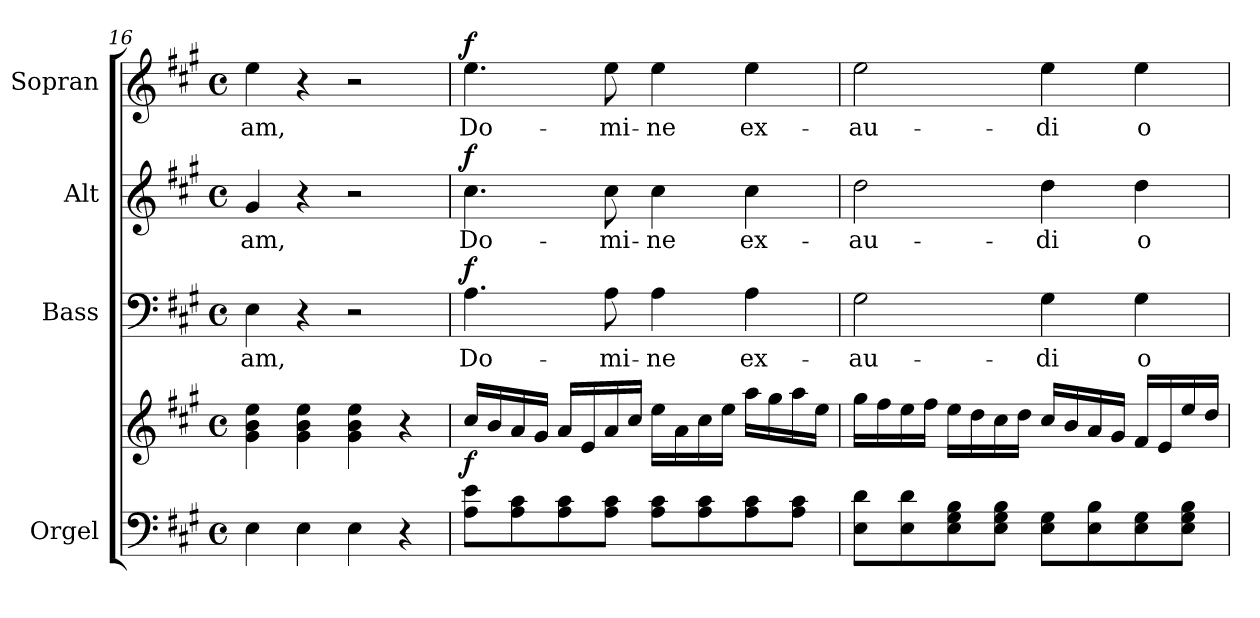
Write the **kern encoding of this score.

**kern	**kern	**dynam	**kern	**text	**dynam	**kern	**text	**dynam	**kern	**text	**dynam
*part4	*part4	*part4	*part3	*part3	*part3	*part2	*part2	*part2	*part1	*part1	*part1
*staff5	*staff4	*staff4/5	*staff3	*staff3	*staff3	*staff2	*staff2	*staff2	*staff1	*staff1	*staff1
*I"Orgel	*	*	*I"Bass	*	*	*I"Alt	*	*	*I"Sopran	*	*
*I'Org.	*	*	*I'B.	*	*	*I'A.	*	*	*I'S.	*	*
*clefF4	*clefG2	*	*clefF4	*	*	*clefG2	*	*	*clefG2	*	*
*k[f#c#g#]	*k[f#c#g#]	*	*k[f#c#g#]	*	*	*k[f#c#g#]	*	*	*k[f#c#g#]	*	*
*A:	*A:	*	*A:	*	*	*A:	*	*	*A:	*	*
*M4/4	*M4/4	*	*M4/4	*	*	*M4/4	*	*	*M4/4	*	*
*met(c)	*met(c)	*	*met(c)	*	*	*met(c)	*	*	*met(c)	*	*
=16	=16	=16	=16	=16	=16	=16	=16	=16	=16	=16	=16
!	!	!	!	!LO:LY:b	!	!	!LO:LY:b	!	!	!LO:LY:b	!
4E\	4g#\ 4b\ 4ee\	.	4E\	-am,	.	4g#/	-am,	.	4ee\	-am,	.
4E\	4g#\ 4b\ 4ee\	.	4r	.	.	4r	.	.	4r	.	.
4E\	4g#\ 4b\ 4ee\	.	2r	.	.	2r	.	.	2r	.	.
4r	4r	.	.	.	.	.	.	.	.	.	.
!!LO:PB:g=z
=17	=17	=17	=17	=17	=17	=17	=17	=17	=17	=17	=17
!	!	!LO:DY:b	!	!LO:LY:b	!LO:DY:a	!	!LO:LY:b	!LO:DY:a	!	!LO:LY:b	!LO:DY:a
8A\ 8e\L	16cc#/LL	f	4.A\	Do-	f	4.cc#\	Do-	f	4.ee\	Do-	f
.	16b/	.	.	.	.	.	.	.	.	.	.
8A\ 8c#\	16a/	.	.	.	.	.	.	.	.	.	.
.	16g#/JJ	.	.	.	.	.	.	.	.	.	.
8A\ 8c#\	16a/LL	.	.	.	.	.	.	.	.	.	.
.	16e/	.	.	.	.	.	.	.	.	.	.
!	!	!	!	!LO:LY:b	!	!	!LO:LY:b	!	!	!LO:LY:b	!
8A\ 8c#\J	16a/	.	8A\	-mi-	.	8cc#\	-mi-	.	8ee\	-mi-	.
.	16cc#/JJ	.	.	.	.	.	.	.	.	.	.
!	!	!	!	!LO:LY:b	!	!	!LO:LY:b	!	!	!LO:LY:b	!
8A\ 8c#\L	16ee\LL	.	4A\	-ne	.	4cc#\	-ne	.	4ee\	-ne	.
.	16a\	.	.	.	.	.	.	.	.	.	.
8A\ 8c#\	16cc#\	.	.	.	.	.	.	.	.	.	.
.	16ee\JJ	.	.	.	.	.	.	.	.	.	.
!	!	!	!	!LO:LY:b	!	!	!LO:LY:b	!	!	!LO:LY:b	!
8A\ 8c#\	16aa\LL	.	4A\	ex-	.	4cc#\	ex-	.	4ee\	ex-	.
.	16gg#\	.	.	.	.	.	.	.	.	.	.
8A\ 8c#\J	16aa\	.	.	.	.	.	.	.	.	.	.
.	16ee\JJ	.	.	.	.	.	.	.	.	.	.
=18	=18	=18	=18	=18	=18	=18	=18	=18	=18	=18	=18
!	!	!	!	!LO:LY:b	!	!	!LO:LY:b	!	!	!LO:LY:b	!
8E\ 8d\L	16gg#\LL	.	2G#\	-au-	.	2dd\	-au-	.	2ee\	-au-	.
.	16ff#\	.	.	.	.	.	.	.	.	.	.
8E\ 8d\	16ee\	.	.	.	.	.	.	.	.	.	.
.	16ff#\JJ	.	.	.	.	.	.	.	.	.	.
8E\ 8G#\ 8B\	16ee\LL	.	.	.	.	.	.	.	.	.	.
.	16dd\	.	.	.	.	.	.	.	.	.	.
8E\ 8G#\ 8B\J	16cc#\	.	.	.	.	.	.	.	.	.	.
.	16dd\JJ	.	.	.	.	.	.	.	.	.	.
!	!	!	!	!LO:LY:b	!	!	!LO:LY:b	!	!	!LO:LY:b	!
8E\ 8G#\L	16cc#/LL	.	4G#\	-di	.	4dd\	-di	.	4ee\	-di	.
.	16b/	.	.	.	.	.	.	.	.	.	.
8E\ 8B\	16a/	.	.	.	.	.	.	.	.	.	.
.	16g#/JJ	.	.	.	.	.	.	.	.	.	.
!	!	!	!	!LO:LY:b	!	!	!LO:LY:b	!	!	!LO:LY:b	!
8E\ 8G#\	16f#/LL	.	4G#\	o-	.	4dd\	o-	.	4ee\	o-	.
.	16e/	.	.	.	.	.	.	.	.	.	.
8E\ 8G#\ 8B\J	16ee/	.	.	.	.	.	.	.	.	.	.
.	16dd/JJ	.	.	.	.	.	.	.	.	.	.
=	=	=	=	=	=	=	=	=	=	=	=
*-	*-	*-	*-	*-	*-	*-	*-	*-	*-	*-	*-
